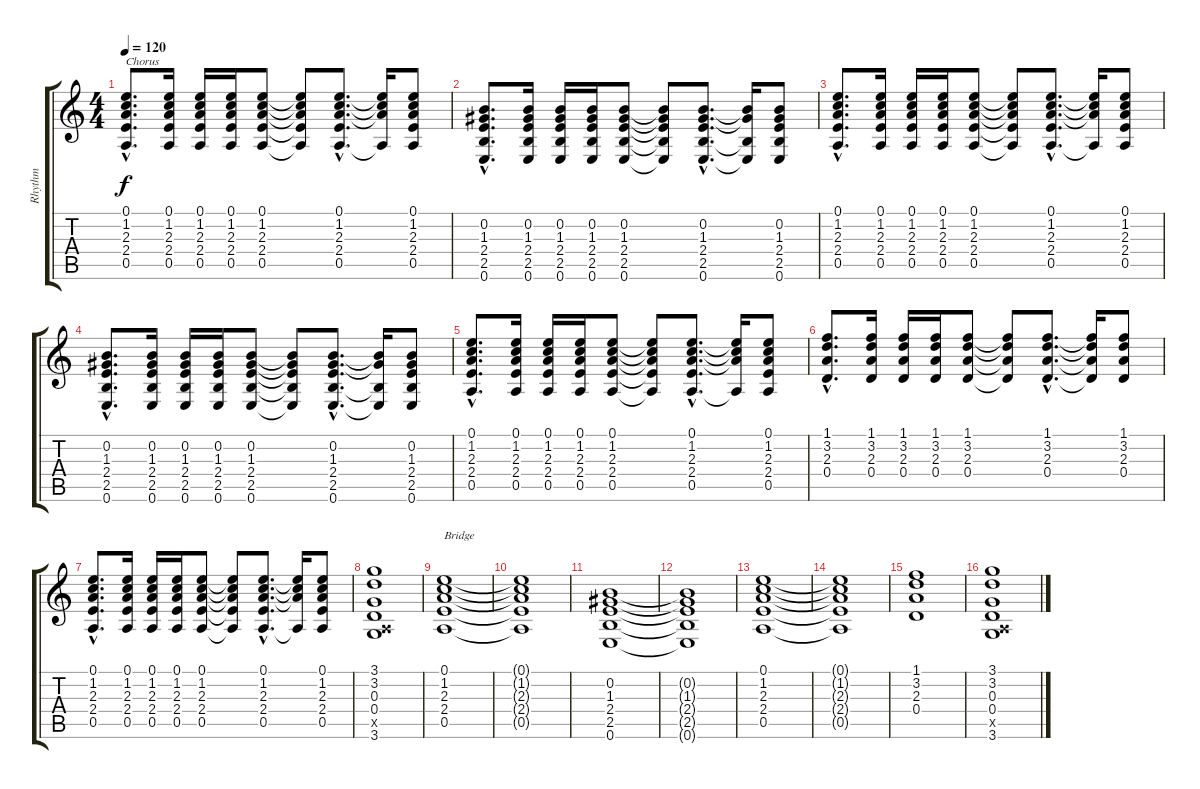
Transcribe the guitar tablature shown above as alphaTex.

\track ("Rhythm" "Rhythm") {instrument overdrivenguitar}
\staff {score tabs}
\tuning (E4 B3 G3 D3 A2 E2) {hide}
\ts (4 4)
\tempo 120
\clef g2
\ks c
(0.1{hac} 1.2{hac} 2.3{hac} 2.4{hac} 0.5{hac}).8{d txt "Chorus" dy f volume 10} (0.1 1.2 2.3 2.4 0.5).16 (0.1 1.2 2.3 2.4 0.5).16 (0.1 1.2 2.3 2.4 0.5).16 (0.1 1.2 2.3 2.4 0.5).8 (0.1{t} 1.2{t} 2.3{t} 2.4{t} 0.5{t}).8 (0.1{hac} 1.2{hac} 2.3{hac} 2.4{hac} 0.5{hac}).8{d} (0.1{t} 1.2{t} 2.3{t} 0.5{t}).16 (0.1 1.2 2.3 2.4 0.5).8 |
(0.2{hac} 1.3{hac} 2.4{hac} 2.5{hac} 0.6{hac}).8{d} (0.2 1.3 2.4 2.5 0.6).16 (0.2 1.3 2.4 2.5 0.6).16 (0.2 1.3 2.4 2.5 0.6).16 (0.2 1.3 2.4 2.5 0.6).8 (0.2{t} 1.3{t} 2.4{t} 2.5{t} 0.6{t}).8 (0.2{hac} 1.3{hac} 2.4{hac} 2.5{hac} 0.6{hac}).8{d} (0.2{t} 1.3{t} 2.5{t} 0.6{t}).16 (0.2 1.3 2.4 2.5 0.6).8 |
(0.1{hac} 1.2{hac} 2.3{hac} 2.4{hac} 0.5{hac}).8{d} (0.1 1.2 2.3 2.4 0.5).16 (0.1 1.2 2.3 2.4 0.5).16 (0.1 1.2 2.3 2.4 0.5).16 (0.1 1.2 2.3 2.4 0.5).8 (0.1{t} 1.2{t} 2.3{t} 2.4{t} 0.5{t}).8 (0.1{hac} 1.2{hac} 2.3{hac} 2.4{hac} 0.5{hac}).8{d} (0.1{t} 1.2{t} 2.3{t} 0.5{t}).16 (0.1 1.2 2.3 2.4 0.5).8 |
(0.2{hac} 1.3{hac} 2.4{hac} 2.5{hac} 0.6{hac}).8{d} (0.2 1.3 2.4 2.5 0.6).16 (0.2 1.3 2.4 2.5 0.6).16 (0.2 1.3 2.4 2.5 0.6).16 (0.2 1.3 2.4 2.5 0.6).8 (0.2{t} 1.3{t} 2.4{t} 2.5{t} 0.6{t}).8 (0.2{hac} 1.3{hac} 2.4{hac} 2.5{hac} 0.6{hac}).8{d} (0.2{t} 1.3{t} 2.5{t} 0.6{t}).16 (0.2 1.3 2.4 2.5 0.6).8 |
(0.1{hac} 1.2{hac} 2.3{hac} 2.4{hac} 0.5{hac}).8{d} (0.1 1.2 2.3 2.4 0.5).16 (0.1 1.2 2.3 2.4 0.5).16 (0.1 1.2 2.3 2.4 0.5).16 (0.1 1.2 2.3 2.4 0.5).8 (0.1{t} 1.2{t} 2.3{t} 2.4{t} 0.5{t}).8 (0.1{hac} 1.2{hac} 2.3{hac} 2.4{hac} 0.5{hac}).8{d} (0.1{t} 1.2{t} 2.3{t} 0.5{t}).16 (0.1 1.2 2.3 2.4 0.5).8 |
(1.1{hac} 3.2{hac} 2.3{hac} 0.4{hac}).8{d} (1.1 3.2 2.3 0.4).16 (1.1 3.2 2.3 0.4).16 (1.1 3.2 2.3 0.4).16 (1.1 3.2 2.3 0.4).8 (1.1{t} 3.2{t} 2.3{t} 0.4{t}).8 (1.1{hac} 3.2{hac} 2.3{hac} 0.4{hac}).8{d} (1.1{t} 3.2{t} 2.3{t} 0.4{t}).16 (1.1 3.2 2.3 0.4).8 |
(0.1{hac} 1.2{hac} 2.3{hac} 2.4{hac} 0.5{hac}).8{d} (0.1 1.2 2.3 2.4 0.5).16 (0.1 1.2 2.3 2.4 0.5).16 (0.1 1.2 2.3 2.4 0.5).16 (0.1 1.2 2.3 2.4 0.5).8 (0.1{t} 1.2{t} 2.3{t} 2.4{t} 0.5{t}).8 (0.1{hac} 1.2{hac} 2.3{hac} 2.4{hac} 0.5{hac}).8{d} (0.1{t} 1.2{t} 2.3{t} 0.5{t}).16 (0.1 1.2 2.3 2.4 0.5).8 |
(3.1 3.2 0.3 0.4 0.5{x} 3.6).1 |
(0.1 1.2 2.3 2.4 0.5).1{txt "Bridge" volume 8} |
(0.1{t} 1.2{t} 2.3{t} 2.4{t} 0.5{t}).1 |
(0.2 1.3 2.4 2.5 0.6).1 |
(0.2{t} 1.3{t} 2.4{t} 2.5{t} 0.6{t}).1 |
(0.1 1.2 2.3 2.4 0.5).1 |
(0.1{t} 1.2{t} 2.3{t} 2.4{t} 0.5{t}).1 |
(1.1 3.2 2.3 0.4).1 |
(3.1 3.2 0.3 0.4 0.5{x} 3.6).1
